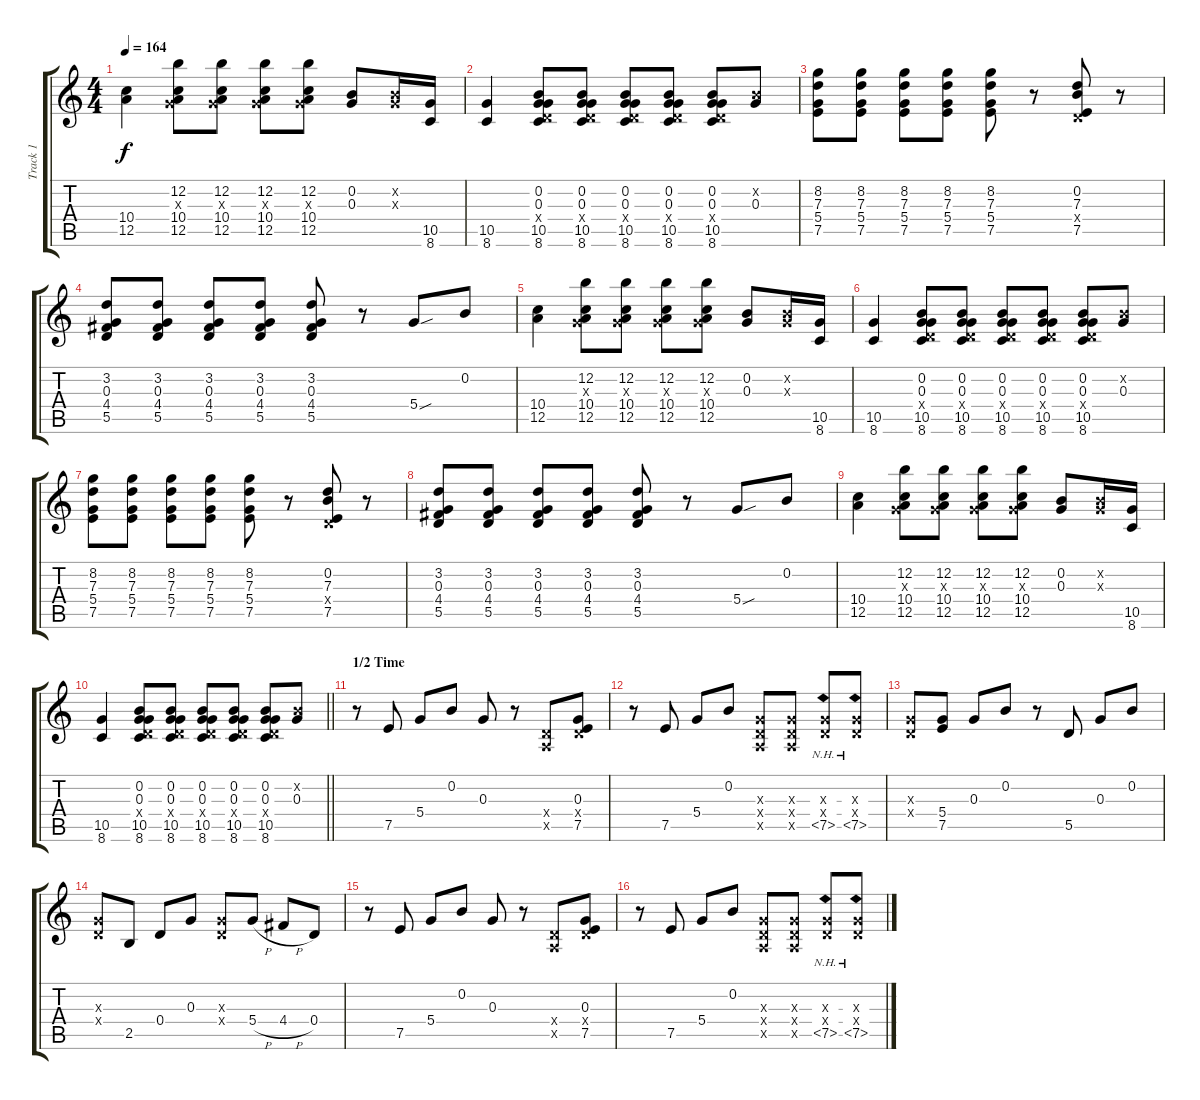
\track ("Track 1" "Track 1") {instrument electricguitarclean}
\staff {score tabs}
\tuning (E4 B3 G3 D3 A2 E2) {hide}
\ts (4 4)
\tempo 164
\clef g2
\ks c
(10.4 12.5).4{dy f} (12.2 0.3{x} 10.4 12.5).8 (12.2 0.3{x} 10.4 12.5).8 (12.2 0.3{x} 10.4 12.5).8 (12.2 0.3{x} 10.4 12.5).8 (0.2 0.3).8 (0.2{x} 0.3{x}).16 (10.5 8.6).16 |
(10.5 8.6).4 (0.2 0.3 0.4{x} 10.5 8.6).8 (0.2 0.3 0.4{x} 10.5 8.6).8 (0.2 0.3 0.4{x} 10.5 8.6).8 (0.2 0.3 0.4{x} 10.5 8.6).8 (0.2 0.3 0.4{x} 10.5 8.6).8 (0.2{x} 0.3).8 |
(8.2 7.3 5.4 7.5).8 (8.2 7.3 5.4 7.5).8 (8.2 7.3 5.4 7.5).8 (8.2 7.3 5.4 7.5).8 (8.2 7.3 5.4 7.5).8 r.8 (0.2 7.3 0.4{x} 7.5).8 r.8 |
(3.2 0.3 4.4 5.5).8 (3.2 0.3 4.4 5.5).8 (3.2 0.3 4.4 5.5).8 (3.2 0.3 4.4 5.5).8 (3.2 0.3 4.4 5.5).8 r.8 5.4{sou}.8 0.2.8 |
(10.4 12.5).4 (12.2 0.3{x} 10.4 12.5).8 (12.2 0.3{x} 10.4 12.5).8 (12.2 0.3{x} 10.4 12.5).8 (12.2 0.3{x} 10.4 12.5).8 (0.2 0.3).8 (0.2{x} 0.3{x}).16 (10.5 8.6).16 |
(10.5 8.6).4 (0.2 0.3 0.4{x} 10.5 8.6).8 (0.2 0.3 0.4{x} 10.5 8.6).8 (0.2 0.3 0.4{x} 10.5 8.6).8 (0.2 0.3 0.4{x} 10.5 8.6).8 (0.2 0.3 0.4{x} 10.5 8.6).8 (0.2{x} 0.3).8 |
(8.2 7.3 5.4 7.5).8 (8.2 7.3 5.4 7.5).8 (8.2 7.3 5.4 7.5).8 (8.2 7.3 5.4 7.5).8 (8.2 7.3 5.4 7.5).8 r.8 (0.2 7.3 0.4{x} 7.5).8 r.8 |
(3.2 0.3 4.4 5.5).8 (3.2 0.3 4.4 5.5).8 (3.2 0.3 4.4 5.5).8 (3.2 0.3 4.4 5.5).8 (3.2 0.3 4.4 5.5).8 r.8 5.4{sou}.8 0.2.8 |
(10.4 12.5).4 (12.2 0.3{x} 10.4 12.5).8 (12.2 0.3{x} 10.4 12.5).8 (12.2 0.3{x} 10.4 12.5).8 (12.2 0.3{x} 10.4 12.5).8 (0.2 0.3).8 (0.2{x} 0.3{x}).16 (10.5 8.6).16 |
\barLineRight lightlight
(10.5 8.6).4 (0.2 0.3 0.4{x} 10.5 8.6).8 (0.2 0.3 0.4{x} 10.5 8.6).8 (0.2 0.3 0.4{x} 10.5 8.6).8 (0.2 0.3 0.4{x} 10.5 8.6).8 (0.2 0.3 0.4{x} 10.5 8.6).8 (0.2{x} 0.3).8 |
\section ("" "1/2 Time")
r.8 7.5.8 5.4.8 0.2.8 0.3.8 r.8 (0.4{x} 0.5{x}).8 (0.3 0.4{x} 7.5).8 |
r.8 7.5.8 5.4.8 0.2.8 (0.3{x} 0.4{x} 0.5{x}).8 (0.3{x} 0.4{x} 0.5{x}).8 (0.3{x} 0.4{x} 7.5{nh}).8 (0.3{x} 0.4{x} 7.5{nh}).8 |
(0.3{x} 0.4{x}).8 (5.4 7.5).8 0.3.8 0.2.8 r.8 5.5.8 0.3.8 0.2.8 |
(0.3{x} 0.4{x}).8 2.5.8 0.4.8 0.3.8 (0.3{x} 0.4{x}).8 5.4{h}.8 4.4{h}.8 0.4.8 |
r.8 7.5.8 5.4.8 0.2.8 0.3.8 r.8 (0.4{x} 0.5{x}).8 (0.3 0.4{x} 7.5).8 |
r.8 7.5.8 5.4.8 0.2.8 (0.3{x} 0.4{x} 0.5{x}).8 (0.3{x} 0.4{x} 0.5{x}).8 (0.3{x} 0.4{x} 7.5{nh}).8 (0.3{x} 0.4{x} 7.5{nh}).8
